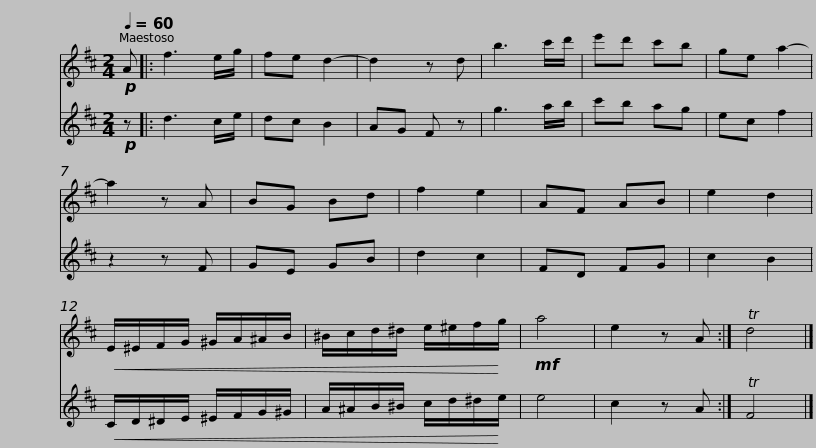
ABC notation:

X:1
%%score 1 2
L:1/8
Q:1/4=60
M:2/4
I:linebreak $
K:D
V:1 treble
V:2 treble
V:1
!p! A |: f3 e/g/ | fe d2- | d2 z d | b3 c'/d'/ | %5
 e'd' c'b | ge a2- |$ a2 z A | BG Bd | f2 e2 | %10
 AF AB | e2 d2 |!<(! E/^E/F/G/ ^G/A/^A/B/ | ^B/c/d/^d/ e/^e/f/!<)!g/ |!mf! a4 |$ %15
 e2 z A :| Td4 |] %17
V:2
!p! z |: d3 c/e/ | dc B2 | AG F z | g3 a/b/ | %5
 c'b ag | ec f2 |$ z2 z F | GE GB | d2 c2 | %10
 FD FG | c2 B2 |!<(! C/D/^D/E/ ^E/F/G/^G/ | A/^A/B/^B/ c/d/^d/!<)!e/ | e4 |$ %15
 c2 z A :| TF4 |] %17
